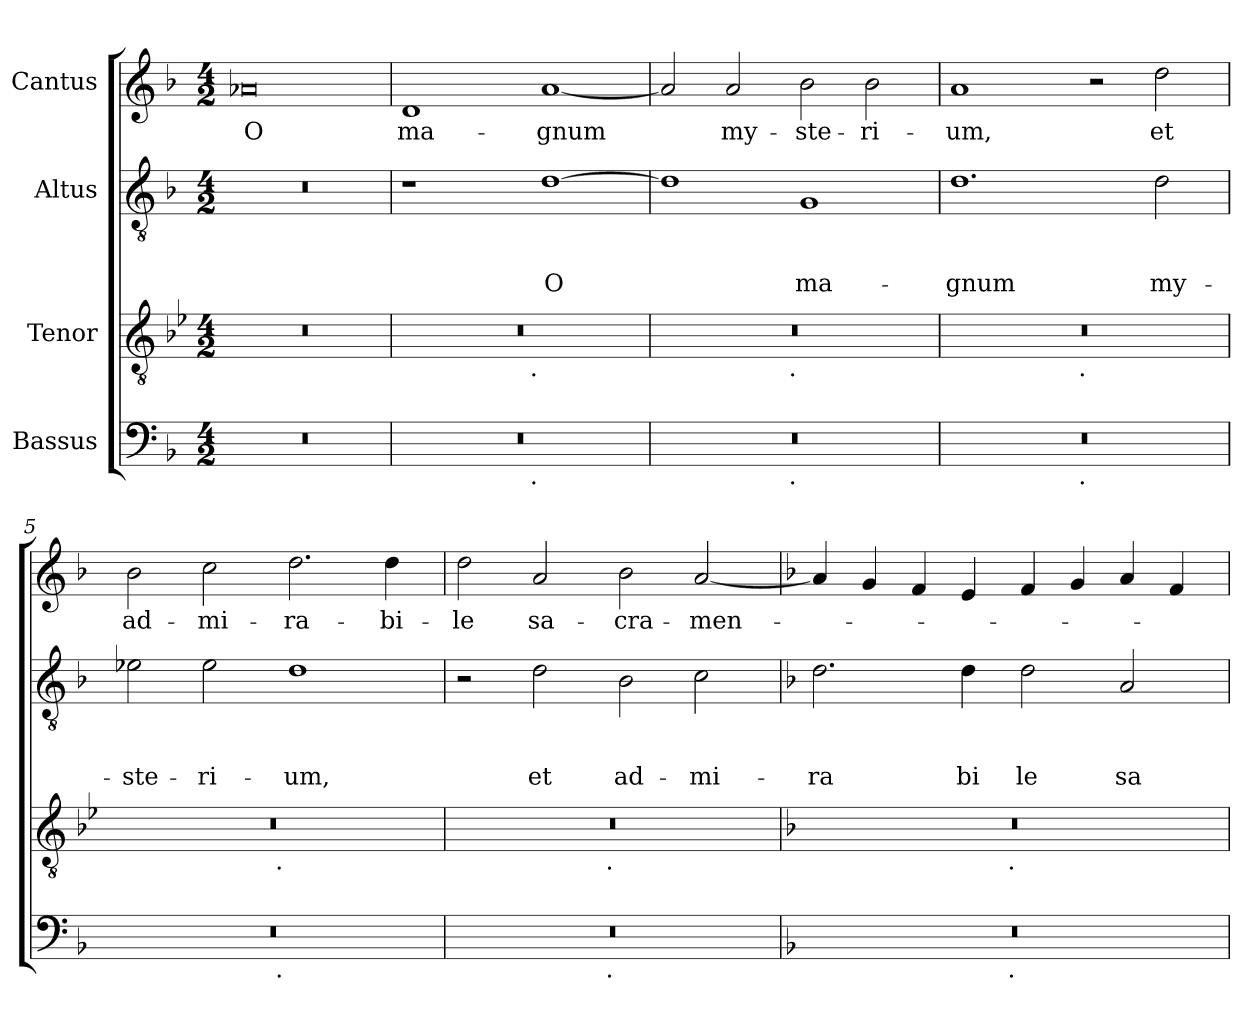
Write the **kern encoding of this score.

**kern	**kern	**kern	**text	**text	**text	**kern	**text
*part4	*part3	*part2	*part2	*part2	*part2	*part1	*part1
*staff4	*staff3	*staff2	*staff2	*staff2	*staff2	*staff1	*staff1
*I"Bassus	*I"Tenor	*I"Altus	*	*	*	*I"Cantus	*
*clefF4	*clefGv2	*clefGv2	*	*	*	*clefG2	*
*ITrd-3c-5	*	*ITrd-3c-5	*	*	*	*ITrd-3c-5	*
*k[b-e-]	*k[b-e-]	*k[b-e-]	*	*	*	*k[b-e-]	*
*B-:	*B-:	*B-:	*	*	*	*B-:	*
*M4/2	*M4/2	*M4/2	*	*	*	*M4/2	*
=1	=1	=1	=1	=1	=1	=1	=1
!	!	!	!	!	!	!	!LO:LY:b
0r	0r	0r	.	.	.	0dd-X	O
=2	=2	=2	=2	=2	=2	=2	=2
!	!	!	!	!	!	!	!LO:LY:b
*^	*^	*	*	*	*	*	*
0r	2ryy	0r	2ryy	1r	.	.	.	1g	ma-
.	4...ryy	.	4...ryy	.	.	.	.	.	.
!	!	!	!LO:TX:b:t=.	!	!	!	!	!	!
!	!LO:TX:b:t=.	!	!	!	!	!	!	!	!
.	1ryy	.	1ryy	.	.	.	.	.	.
!	!	!	!	!	!	!	!LO:LY:b	!	!LO:LY:b
.	.	.	.	[>1g	.	.	O	[<1dd	-gnum
.	32ryy	.	32ryy	.	.	.	.	.	.
=3	=3	=3	=3	=3	=3	=3	=3	=3	=3
0r	2ryy	0r	2ryy	1g]	.	.	.	2dd/]	.
!	!	!	!	!	!	!	!	!	!LO:LY:b
.	4...ryy	.	4...ryy	.	.	.	.	2dd/	my-
!	!	!	!LO:TX:b:t=.	!	!	!	!	!	!
!	!LO:TX:b:t=.	!	!	!	!	!	!	!	!
.	1ryy	.	1ryy	.	.	.	.	.	.
!	!	!	!	!	!	!	!LO:LY:b	!	!LO:LY:b
.	.	.	.	1c	.	.	ma-	2ee-\	-ste-
!	!	!	!	!	!	!	!	!	!LO:LY:b
.	.	.	.	.	.	.	.	2ee-\	-ri-
.	32ryy	.	32ryy	.	.	.	.	.	.
=4	=4	=4	=4	=4	=4	=4	=4	=4	=4
!	!	!	!	!	!	!	!LO:LY:b	!	!LO:LY:b
0r	2ryy	0r	2ryy	1.g	.	.	-gnum	1dd	-um,
.	4...ryy	.	4...ryy	.	.	.	.	.	.
!	!	!	!LO:TX:b:t=.	!	!	!	!	!	!
!	!LO:TX:b:t=.	!	!	!	!	!	!	!	!
.	1ryy	.	1ryy	.	.	.	.	.	.
.	.	.	.	.	.	.	.	2r	.
!	!	!	!	!	!	!	!LO:LY:b	!	!LO:LY:b
.	.	.	.	2g\	.	.	my-	2gg\	et
.	32ryy	.	32ryy	.	.	.	.	.	.
=5	=5	=5	=5	=5	=5	=5	=5	=5	=5
!	!	!	!	!	!	!	!LO:LY:b	!	!LO:LY:b
0r	2ryy	0r	2ryy	2a-X\	.	.	-ste-	2ee-\	ad-
!	!	!	!	!	!	!	!LO:LY:b	!	!LO:LY:b
.	4...ryy	.	4...ryy	2a-\	.	.	-ri-	2ff\	-mi-
!	!	!	!LO:TX:b:t=.	!	!	!	!	!	!
!	!LO:TX:b:t=.	!	!	!	!	!	!	!	!
.	1ryy	.	1ryy	.	.	.	.	.	.
!	!	!	!	!	!	!	!LO:LY:b	!	!LO:LY:b
.	.	.	.	1g	.	.	-um,	2.gg\	-ra-
!	!	!	!	!	!	!	!	!	!LO:LY:b
.	.	.	.	.	.	.	.	4gg\	-bi-
.	32ryy	.	32ryy	.	.	.	.	.	.
=6	=6	=6	=6	=6	=6	=6	=6	=6	=6
!	!	!	!	!	!	!	!	!	!LO:LY:b
0r	2ryy	0r	2ryy	2r	.	.	.	2gg\	-le
!	!	!	!	!	!	!	!LO:LY:b	!	!LO:LY:b
.	4...ryy	.	4...ryy	2g\	.	.	et	2dd/	sa-
!	!	!	!LO:TX:b:t=.	!	!	!	!	!	!
!	!LO:TX:b:t=.	!	!	!	!	!	!	!	!
.	1ryy	.	1ryy	.	.	.	.	.	.
!	!	!	!	!	!	!	!LO:LY:b	!	!LO:LY:b
.	.	.	.	2e-\	.	.	ad-	2ee-\	-cra-
!	!	!	!	!	!	!	!LO:LY:b	!	!LO:LY:b
.	.	.	.	2f\	.	.	-mi-	[<2dd/	-men-
.	32ryy	.	32ryy	.	.	.	.	.	.
!!LO:LB:g=z
=7	=7	=7	=7	=7	=7	=7	=7	=7	=7
*	*	*k[b-]	*	*	*	*	*	*	*
*	*	*F:	*	*	*	*	*	*	*
!	!	!	!	!	!	!	!LO:LY:b	!	!
0r	2ryy	0r	2ryy	2.g\	.	.	-ra	4dd/]	.
.	.	.	.	.	.	.	.	4cc/	.
.	4...ryy	.	4...ryy	.	.	.	.	4b-/	.
!	!	!	!	!	!	!	!LO:LY:b	!	!
.	.	.	.	4g\	.	.	bi	4a/	.
!	!	!	!LO:TX:b:t=.	!	!	!	!	!	!
!	!LO:TX:b:t=.	!	!	!	!	!	!	!	!
.	1ryy	.	1ryy	.	.	.	.	.	.
!	!	!	!	!	!	!	!LO:LY:b	!	!
.	.	.	.	2g\	.	.	le	4b-/	.
.	.	.	.	.	.	.	.	4cc/	.
!	!	!	!	!	!	!	!LO:LY:b	!	!
.	.	.	.	2d/	.	.	sa	4dd/	.
.	.	.	.	.	.	.	.	4b-/	.
.	32ryy	.	32ryy	.	.	.	.	.	.
*v	*v	*	*	*	*	*	*	*	*
*	*v	*v	*	*	*	*	*	*
=	=	=	=	=	=	=	=
*-	*-	*-	*-	*-	*-	*-	*-
